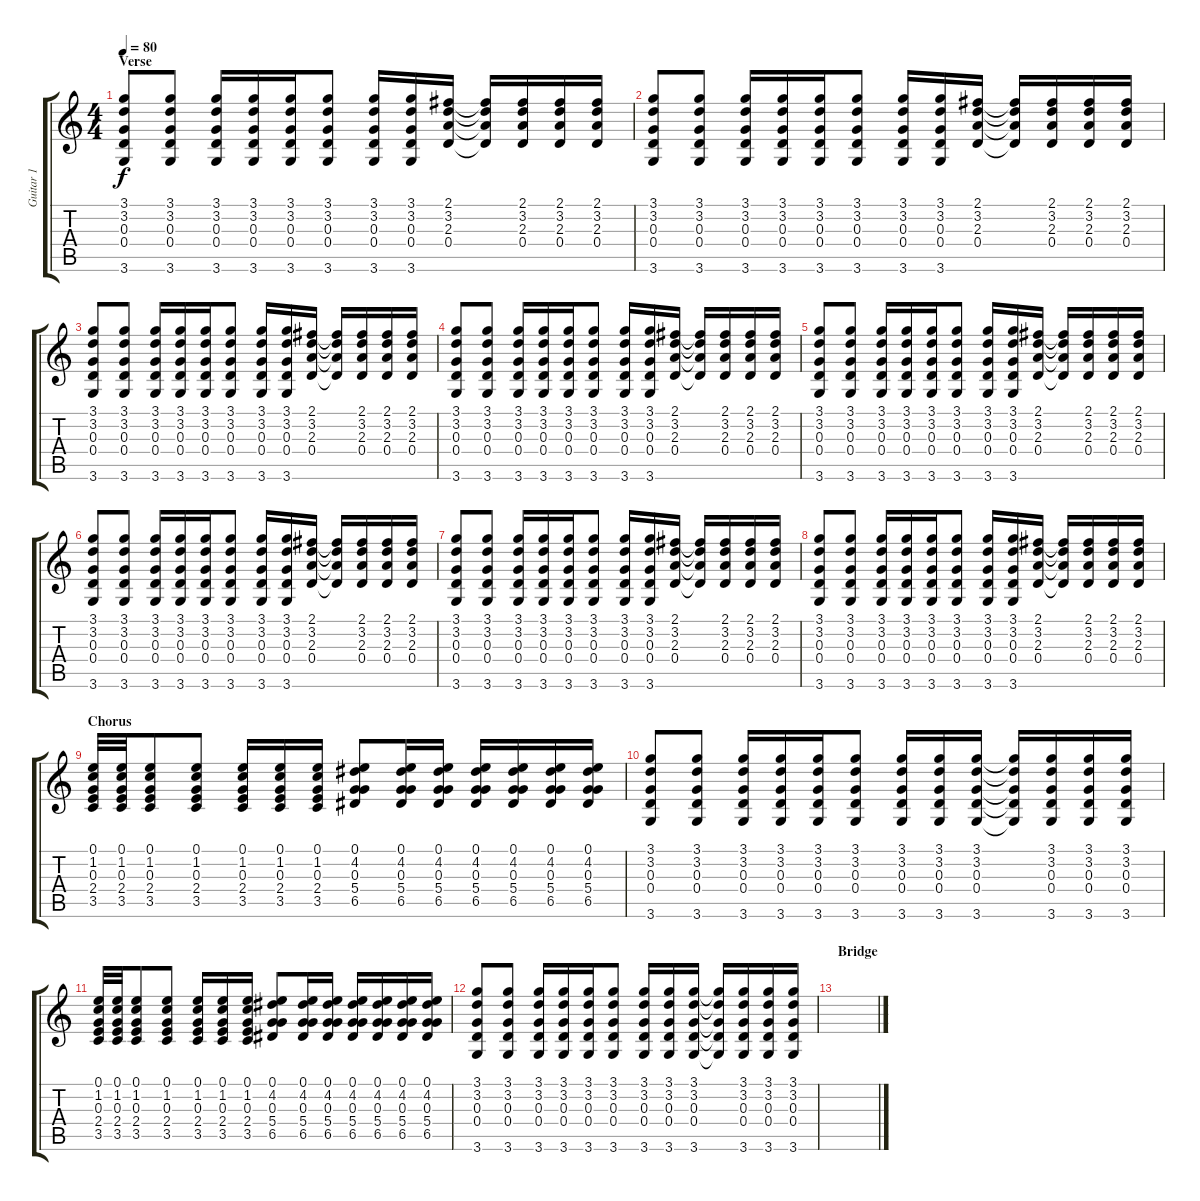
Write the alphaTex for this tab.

\track ("Guitar 1" "Guitar 1") {instrument distortionguitar}
\staff {score tabs}
\tuning (E4 B3 G3 D3 A2 E2) {hide}
\ts (4 4)
\section ("" "Verse")
\tempo 80
\clef g2
\ks c
(3.1 3.2 0.3 0.4 3.6).8{dy f} (3.1 3.2 0.3 0.4 3.6).8 (3.1 3.2 0.3 0.4 3.6).16 (3.1 3.2 0.3 0.4 3.6).16 (3.1 3.2 0.3 0.4 3.6).16 (3.1 3.2 0.3 0.4 3.6).8 (3.1 3.2 0.3 0.4 3.6).16 (3.1 3.2 0.3 0.4 3.6).16 (2.1 3.2 2.3 0.4).16 (2.1{t} 3.2{t} 2.3{t} 0.4{t}).16 (2.1 3.2 2.3 0.4).16 (2.1 3.2 2.3 0.4).16 (2.1 3.2 2.3 0.4).16 |
(3.1 3.2 0.3 0.4 3.6).8 (3.1 3.2 0.3 0.4 3.6).8 (3.1 3.2 0.3 0.4 3.6).16 (3.1 3.2 0.3 0.4 3.6).16 (3.1 3.2 0.3 0.4 3.6).16 (3.1 3.2 0.3 0.4 3.6).8 (3.1 3.2 0.3 0.4 3.6).16 (3.1 3.2 0.3 0.4 3.6).16 (2.1 3.2 2.3 0.4).16 (2.1{t} 3.2{t} 2.3{t} 0.4{t}).16 (2.1 3.2 2.3 0.4).16 (2.1 3.2 2.3 0.4).16 (2.1 3.2 2.3 0.4).16 |
(3.1 3.2 0.3 0.4 3.6).8 (3.1 3.2 0.3 0.4 3.6).8 (3.1 3.2 0.3 0.4 3.6).16 (3.1 3.2 0.3 0.4 3.6).16 (3.1 3.2 0.3 0.4 3.6).16 (3.1 3.2 0.3 0.4 3.6).8 (3.1 3.2 0.3 0.4 3.6).16 (3.1 3.2 0.3 0.4 3.6).16 (2.1 3.2 2.3 0.4).16 (2.1{t} 3.2{t} 2.3{t} 0.4{t}).16 (2.1 3.2 2.3 0.4).16 (2.1 3.2 2.3 0.4).16 (2.1 3.2 2.3 0.4).16 |
(3.1 3.2 0.3 0.4 3.6).8 (3.1 3.2 0.3 0.4 3.6).8 (3.1 3.2 0.3 0.4 3.6).16 (3.1 3.2 0.3 0.4 3.6).16 (3.1 3.2 0.3 0.4 3.6).16 (3.1 3.2 0.3 0.4 3.6).8 (3.1 3.2 0.3 0.4 3.6).16 (3.1 3.2 0.3 0.4 3.6).16 (2.1 3.2 2.3 0.4).16 (2.1{t} 3.2{t} 2.3{t} 0.4{t}).16 (2.1 3.2 2.3 0.4).16 (2.1 3.2 2.3 0.4).16 (2.1 3.2 2.3 0.4).16 |
(3.1 3.2 0.3 0.4 3.6).8 (3.1 3.2 0.3 0.4 3.6).8 (3.1 3.2 0.3 0.4 3.6).16 (3.1 3.2 0.3 0.4 3.6).16 (3.1 3.2 0.3 0.4 3.6).16 (3.1 3.2 0.3 0.4 3.6).8 (3.1 3.2 0.3 0.4 3.6).16 (3.1 3.2 0.3 0.4 3.6).16 (2.1 3.2 2.3 0.4).16 (2.1{t} 3.2{t} 2.3{t} 0.4{t}).16 (2.1 3.2 2.3 0.4).16 (2.1 3.2 2.3 0.4).16 (2.1 3.2 2.3 0.4).16 |
(3.1 3.2 0.3 0.4 3.6).8 (3.1 3.2 0.3 0.4 3.6).8 (3.1 3.2 0.3 0.4 3.6).16 (3.1 3.2 0.3 0.4 3.6).16 (3.1 3.2 0.3 0.4 3.6).16 (3.1 3.2 0.3 0.4 3.6).8 (3.1 3.2 0.3 0.4 3.6).16 (3.1 3.2 0.3 0.4 3.6).16 (2.1 3.2 2.3 0.4).16 (2.1{t} 3.2{t} 2.3{t} 0.4{t}).16 (2.1 3.2 2.3 0.4).16 (2.1 3.2 2.3 0.4).16 (2.1 3.2 2.3 0.4).16 |
(3.1 3.2 0.3 0.4 3.6).8 (3.1 3.2 0.3 0.4 3.6).8 (3.1 3.2 0.3 0.4 3.6).16 (3.1 3.2 0.3 0.4 3.6).16 (3.1 3.2 0.3 0.4 3.6).16 (3.1 3.2 0.3 0.4 3.6).8 (3.1 3.2 0.3 0.4 3.6).16 (3.1 3.2 0.3 0.4 3.6).16 (2.1 3.2 2.3 0.4).16 (2.1{t} 3.2{t} 2.3{t} 0.4{t}).16 (2.1 3.2 2.3 0.4).16 (2.1 3.2 2.3 0.4).16 (2.1 3.2 2.3 0.4).16 |
(3.1 3.2 0.3 0.4 3.6).8 (3.1 3.2 0.3 0.4 3.6).8 (3.1 3.2 0.3 0.4 3.6).16 (3.1 3.2 0.3 0.4 3.6).16 (3.1 3.2 0.3 0.4 3.6).16 (3.1 3.2 0.3 0.4 3.6).8 (3.1 3.2 0.3 0.4 3.6).16 (3.1 3.2 0.3 0.4 3.6).16 (2.1 3.2 2.3 0.4).16 (2.1{t} 3.2{t} 2.3{t} 0.4{t}).16 (2.1 3.2 2.3 0.4).16 (2.1 3.2 2.3 0.4).16 (2.1 3.2 2.3 0.4).16 |
\section ("" "Chorus")
(0.1 1.2 0.3 2.4 3.5).32 (0.1 1.2 0.3 2.4 3.5).32 (0.1 1.2 0.3 2.4 3.5).8 (0.1 1.2 0.3 2.4 3.5).8 (0.1 1.2 0.3 2.4 3.5).16 (0.1 1.2 0.3 2.4 3.5).16 (0.1 1.2 0.3 2.4 3.5).16 (0.1 4.2 0.3 5.4 6.5).8 (0.1 4.2 0.3 5.4 6.5).16 (0.1 4.2 0.3 5.4 6.5).16 (0.1 4.2 0.3 5.4 6.5).16 (0.1 4.2 0.3 5.4 6.5).16 (0.1 4.2 0.3 5.4 6.5).16 (0.1 4.2 0.3 5.4 6.5).16 |
(3.1 3.2 0.3 0.4 3.6).8 (3.1 3.2 0.3 0.4 3.6).8 (3.1 3.2 0.3 0.4 3.6).16 (3.1 3.2 0.3 0.4 3.6).16 (3.1 3.2 0.3 0.4 3.6).16 (3.1 3.2 0.3 0.4 3.6).8 (3.1 3.2 0.3 0.4 3.6).16 (3.1 3.2 0.3 0.4 3.6).16 (3.1 3.2 0.3 0.4 3.6).16 (3.1{t} 3.2{t} 0.3{t} 0.4{t} 3.6{t}).16 (3.1 3.2 0.3 0.4 3.6).16 (3.1 3.2 0.3 0.4 3.6).16 (3.1 3.2 0.3 0.4 3.6).16 |
(0.1 1.2 0.3 2.4 3.5).32 (0.1 1.2 0.3 2.4 3.5).32 (0.1 1.2 0.3 2.4 3.5).8 (0.1 1.2 0.3 2.4 3.5).8 (0.1 1.2 0.3 2.4 3.5).16 (0.1 1.2 0.3 2.4 3.5).16 (0.1 1.2 0.3 2.4 3.5).16 (0.1 4.2 0.3 5.4 6.5).8 (0.1 4.2 0.3 5.4 6.5).16 (0.1 4.2 0.3 5.4 6.5).16 (0.1 4.2 0.3 5.4 6.5).16 (0.1 4.2 0.3 5.4 6.5).16 (0.1 4.2 0.3 5.4 6.5).16 (0.1 4.2 0.3 5.4 6.5).16 |
(3.1 3.2 0.3 0.4 3.6).8 (3.1 3.2 0.3 0.4 3.6).8 (3.1 3.2 0.3 0.4 3.6).16 (3.1 3.2 0.3 0.4 3.6).16 (3.1 3.2 0.3 0.4 3.6).16 (3.1 3.2 0.3 0.4 3.6).8 (3.1 3.2 0.3 0.4 3.6).16 (3.1 3.2 0.3 0.4 3.6).16 (3.1 3.2 0.3 0.4 3.6).16 (3.1{t} 3.2{t} 0.3{t} 0.4{t} 3.6{t}).16 (3.1 3.2 0.3 0.4 3.6).16 (3.1 3.2 0.3 0.4 3.6).16 (3.1 3.2 0.3 0.4 3.6).16 |
\section ("" "Bridge")
